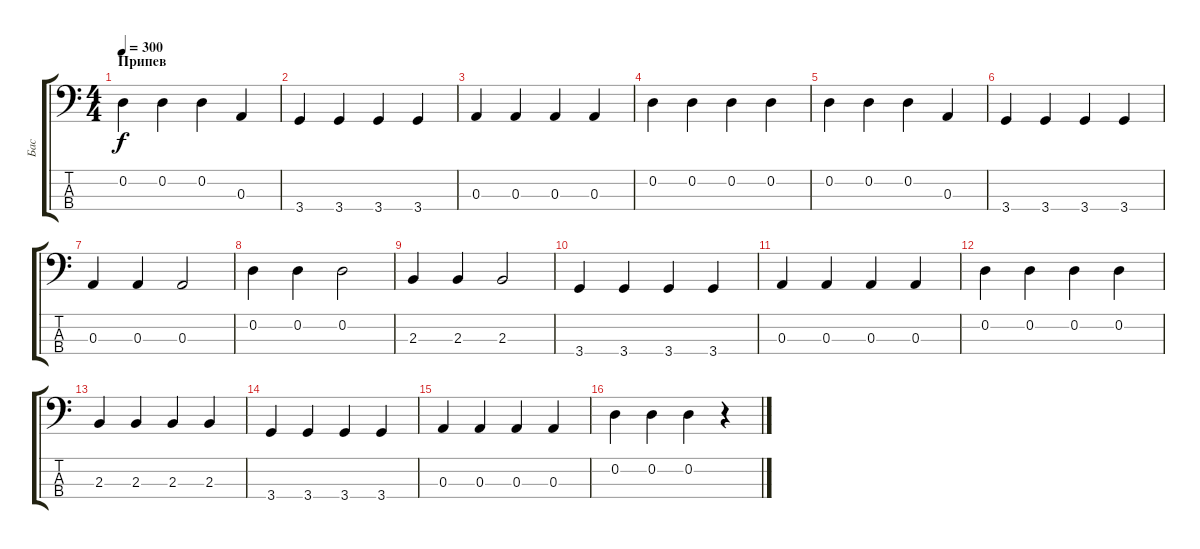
\track ("Бас" "Бас") {instrument electricbassfinger}
\staff {score tabs}
\tuning (G2 D2 A1 E1) {hide}
\ts (4 4)
\section ("" "Припев")
\tempo 300
\clef f4
\ks c
0.2.4{dy f} 0.2.4 0.2.4 0.3.4 |
3.4.4 3.4.4 3.4.4 3.4.4 |
0.3.4 0.3.4 0.3.4 0.3.4 |
0.2.4 0.2.4 0.2.4 0.2.4 |
0.2.4 0.2.4 0.2.4 0.3.4 |
3.4.4 3.4.4 3.4.4 3.4.4 |
0.3.4 0.3.4 0.3.2 |
0.2.4 0.2.4 0.2.2 |
2.3.4 2.3.4 2.3.2 |
3.4.4 3.4.4 3.4.4 3.4.4 |
0.3.4 0.3.4 0.3.4 0.3.4 |
0.2.4 0.2.4 0.2.4 0.2.4 |
2.3.4 2.3.4 2.3.4 2.3.4 |
3.4.4 3.4.4 3.4.4 3.4.4 |
0.3.4 0.3.4 0.3.4 0.3.4 |
0.2.4 0.2.4 0.2.4 r.4
